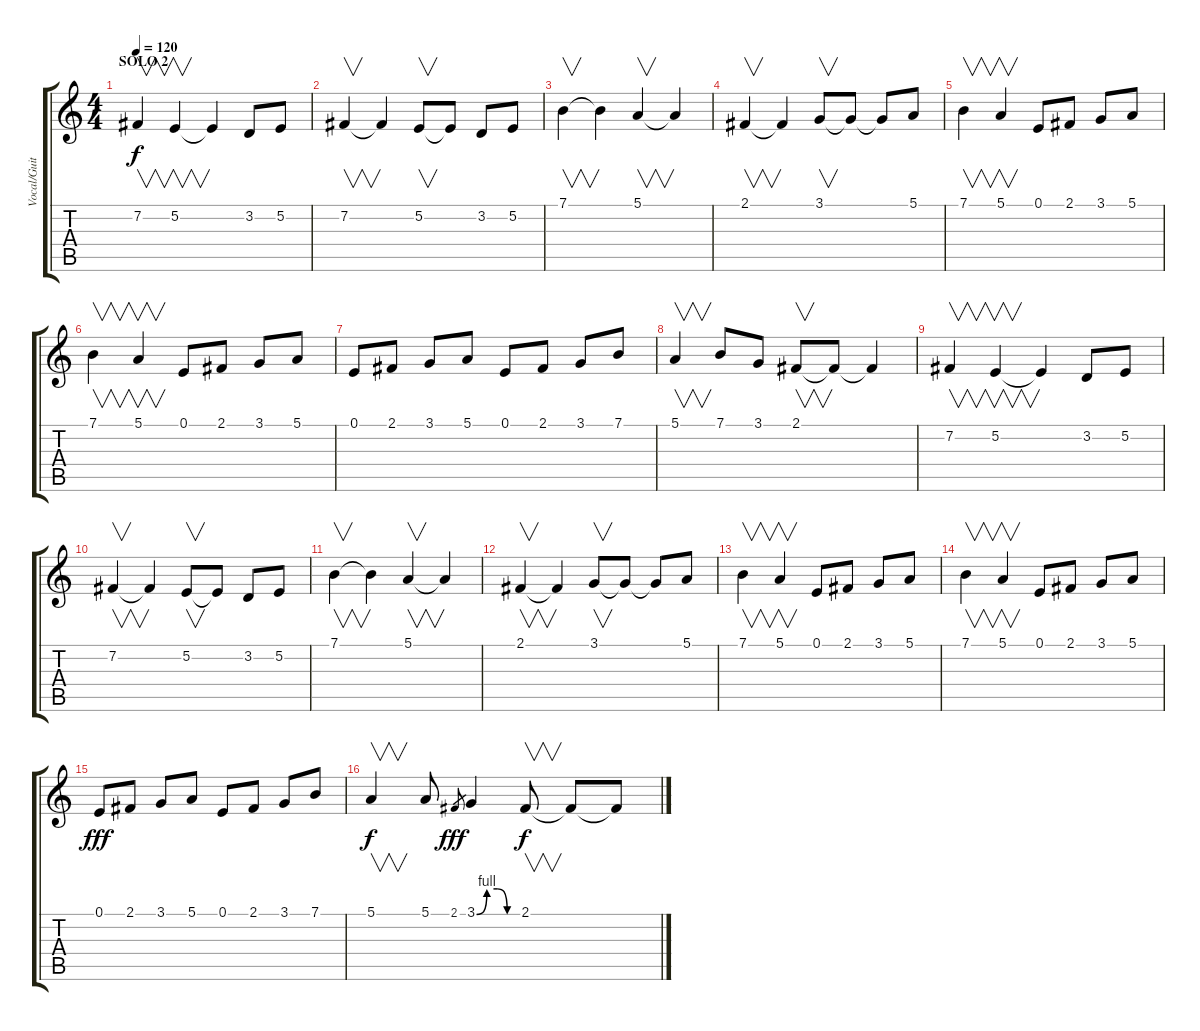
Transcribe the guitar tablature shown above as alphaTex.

\track ("Vocal/Guitar 3 " "Vocal/Guit") {instrument lead2sawtooth}
\staff {score tabs}
\tuning (E4 B3 G3 D3 A2 E2) {hide}
\ts (4 4)
\section ("" "SOLO 2")
\tempo 120
\clef g2
\ks c
7.2.4{v dy f volume 16 balance 8 instrument overdrivenguitar} 5.2.4{v} 5.2{t}.4 3.2.8 5.2.8 |
7.2.4{v} 7.2{t}.4 5.2.8{v} 5.2{t}.8 3.2.8 5.2.8 |
7.1.4{v} 7.1{t}.4 5.1.4{v} 5.1{t}.4 |
2.1.4{v} 2.1{t}.4 3.1.8{v} 3.1{t}.8 3.1{t}.8 5.1.8 |
7.1.4{v} 5.1.4{v} 0.1.8 2.1.8 3.1.8 5.1.8 |
7.1.4{v} 5.1.4{v} 0.1.8 2.1.8 3.1.8 5.1.8 |
0.1.8 2.1.8 3.1.8 5.1.8 0.1.8 2.1.8 3.1.8 7.1.8 |
5.1.4{v} 7.1.8 3.1.8 2.1.8{v} 2.1{t}.8 2.1{t}.4 |
7.2.4{v} 5.2.4{v} 5.2{t}.4 3.2.8 5.2.8 |
7.2.4{v} 7.2{t}.4 5.2.8{v} 5.2{t}.8 3.2.8 5.2.8 |
7.1.4{v} 7.1{t}.4 5.1.4{v} 5.1{t}.4 |
2.1.4{v} 2.1{t}.4 3.1.8{v} 3.1{t}.8 3.1{t}.8 5.1.8 |
7.1.4{v} 5.1.4{v} 0.1.8 2.1.8 3.1.8 5.1.8 |
7.1.4{v} 5.1.4{v} 0.1.8 2.1.8 3.1.8 5.1.8 |
0.1.8{dy fff} 2.1.8 3.1.8 5.1.8 0.1.8 2.1.8 3.1.8 7.1.8 |
5.1.4{v dy f} 5.1.8 2.1.8{gr dy fff} 3.1{be (custom 0 0 15 4 30 4 45 0 60 0)}.4 2.1.8{v dy f} 2.1{t}.8 2.1{t}.8
